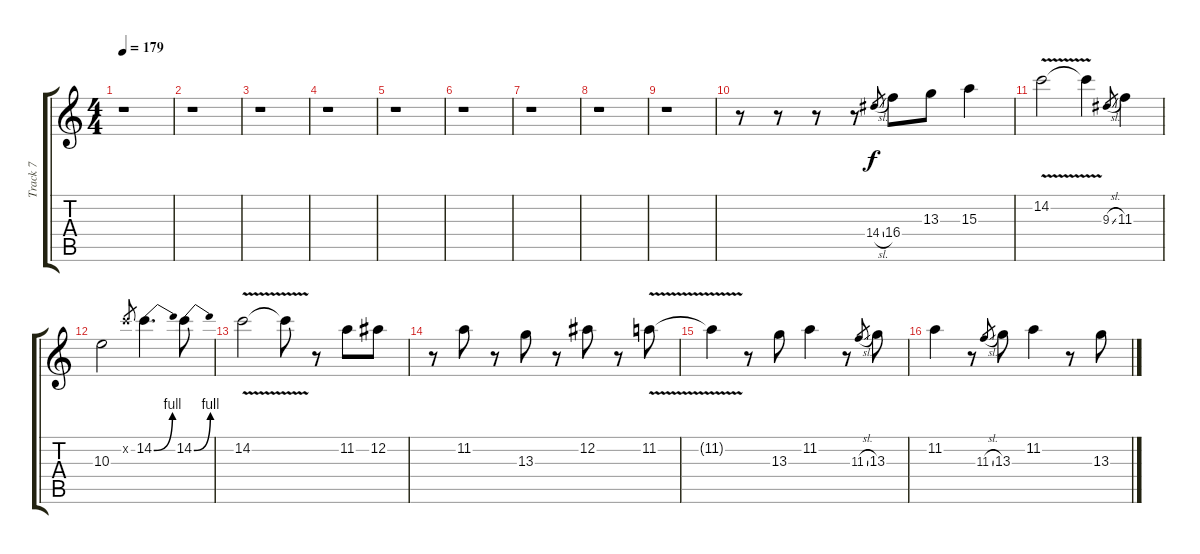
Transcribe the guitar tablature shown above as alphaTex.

\track ("Track 7" "Track 7") {instrument overdrivenguitar}
\staff {score tabs}
\tuning (Eb4 Bb3 Gb3 Db3 Ab2 Eb2) {hide}
\ts (4 4)
\tempo 179
\clef g2
\ks c
r.1{dy f} |
r.1 |
r.1 |
r.1 |
r.1 |
r.1 |
r.1 |
r.1 |
r.1 |
r.8 r.8 r.8 r.8 14.4{sl}.8{gr} 16.4.8 13.3.8 15.3.4 |
14.2{v}.2 14.2{t}.4 9.3{sl}.8{gr} 11.3.4 |
10.3.2 14.2{x}.8{gr} 14.2{be (bend 0 0 60 4)}.4{d} 14.2{be (bend 0 0 60 4)}.8 |
14.2{v}.2 14.2{t}.8 r.8 11.2.8 12.2.8 |
r.8 11.2.8 r.8 13.3.8 r.8 12.2.8 r.8 11.2{v}.8 |
11.2{t}.4 r.8 13.3.8 11.2.4 r.8 11.3{sl}.8{gr} 13.3.8 |
11.2.4 r.8 11.3{sl}.8{gr} 13.3.8 11.2.4 r.8 13.3.8
